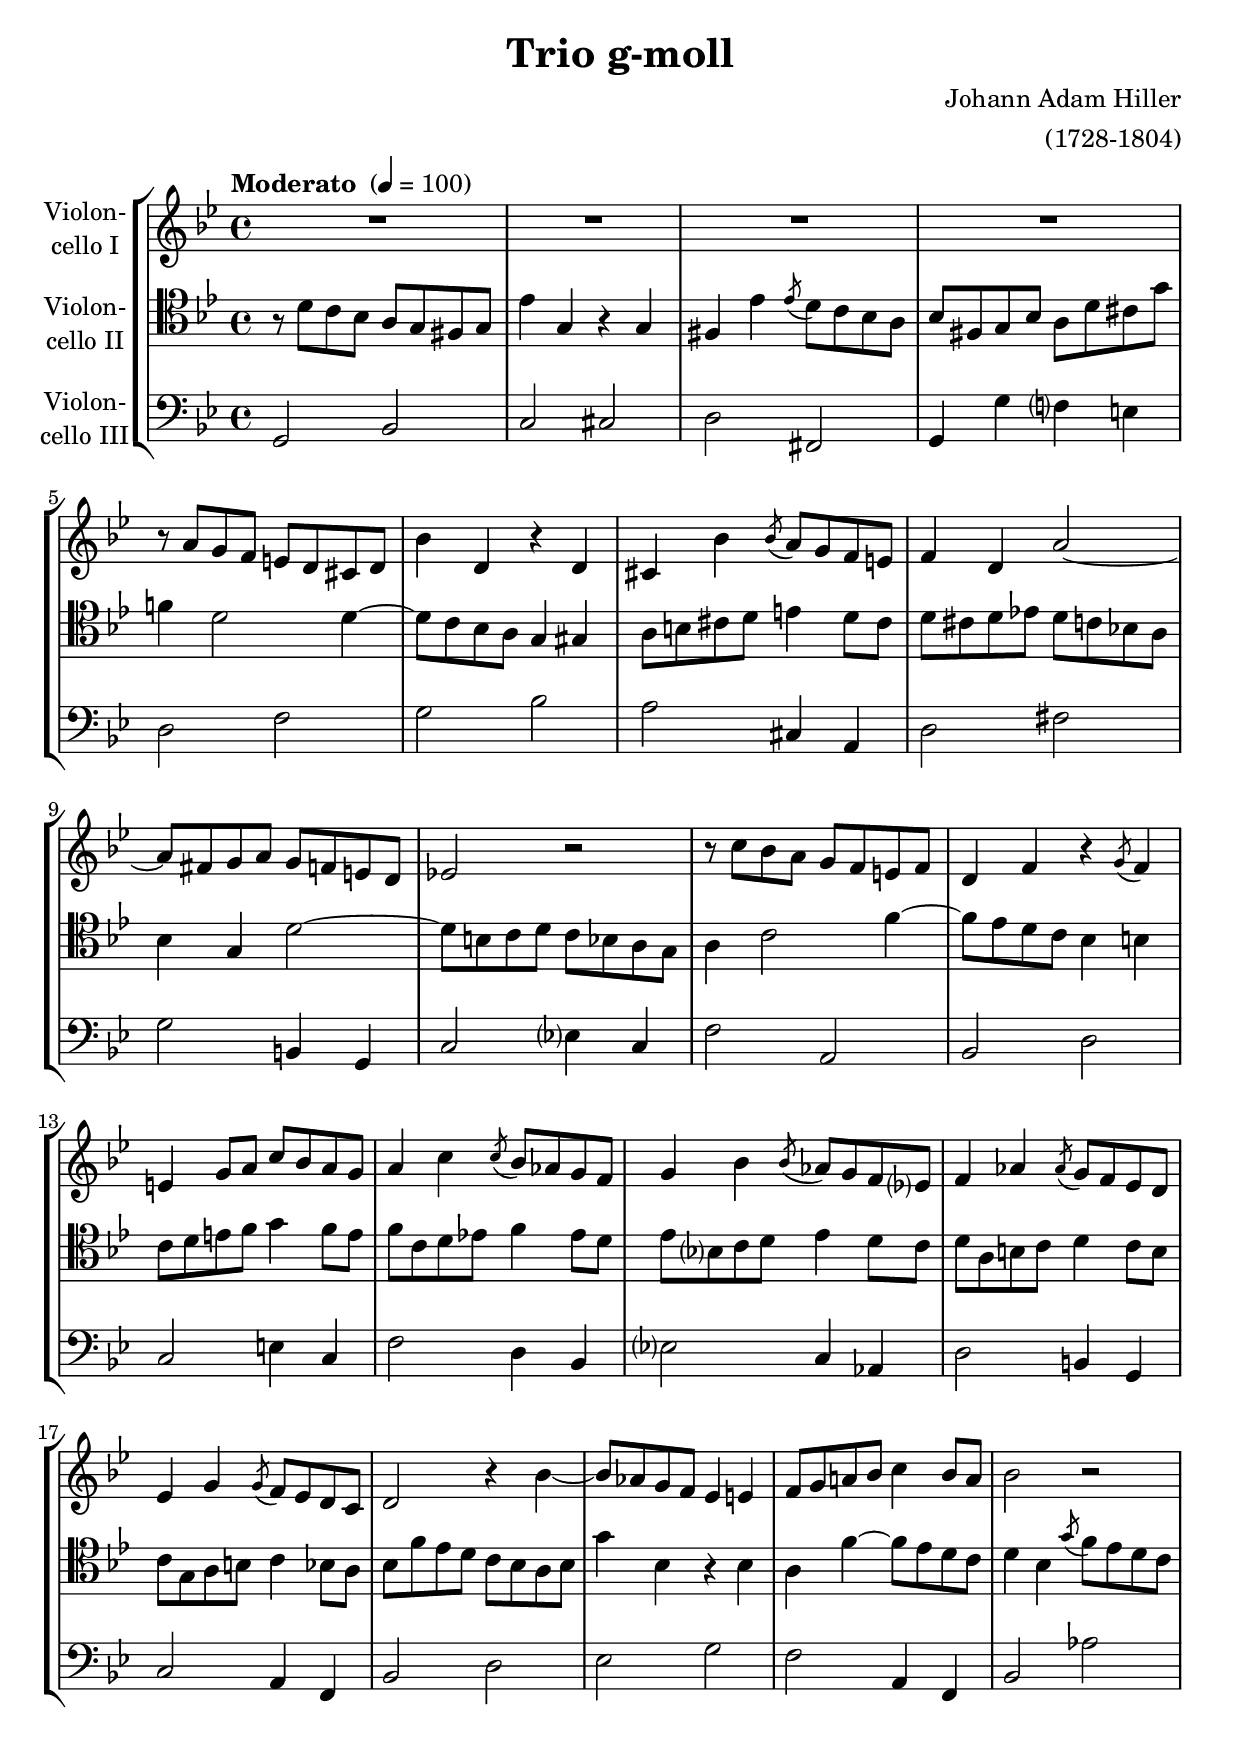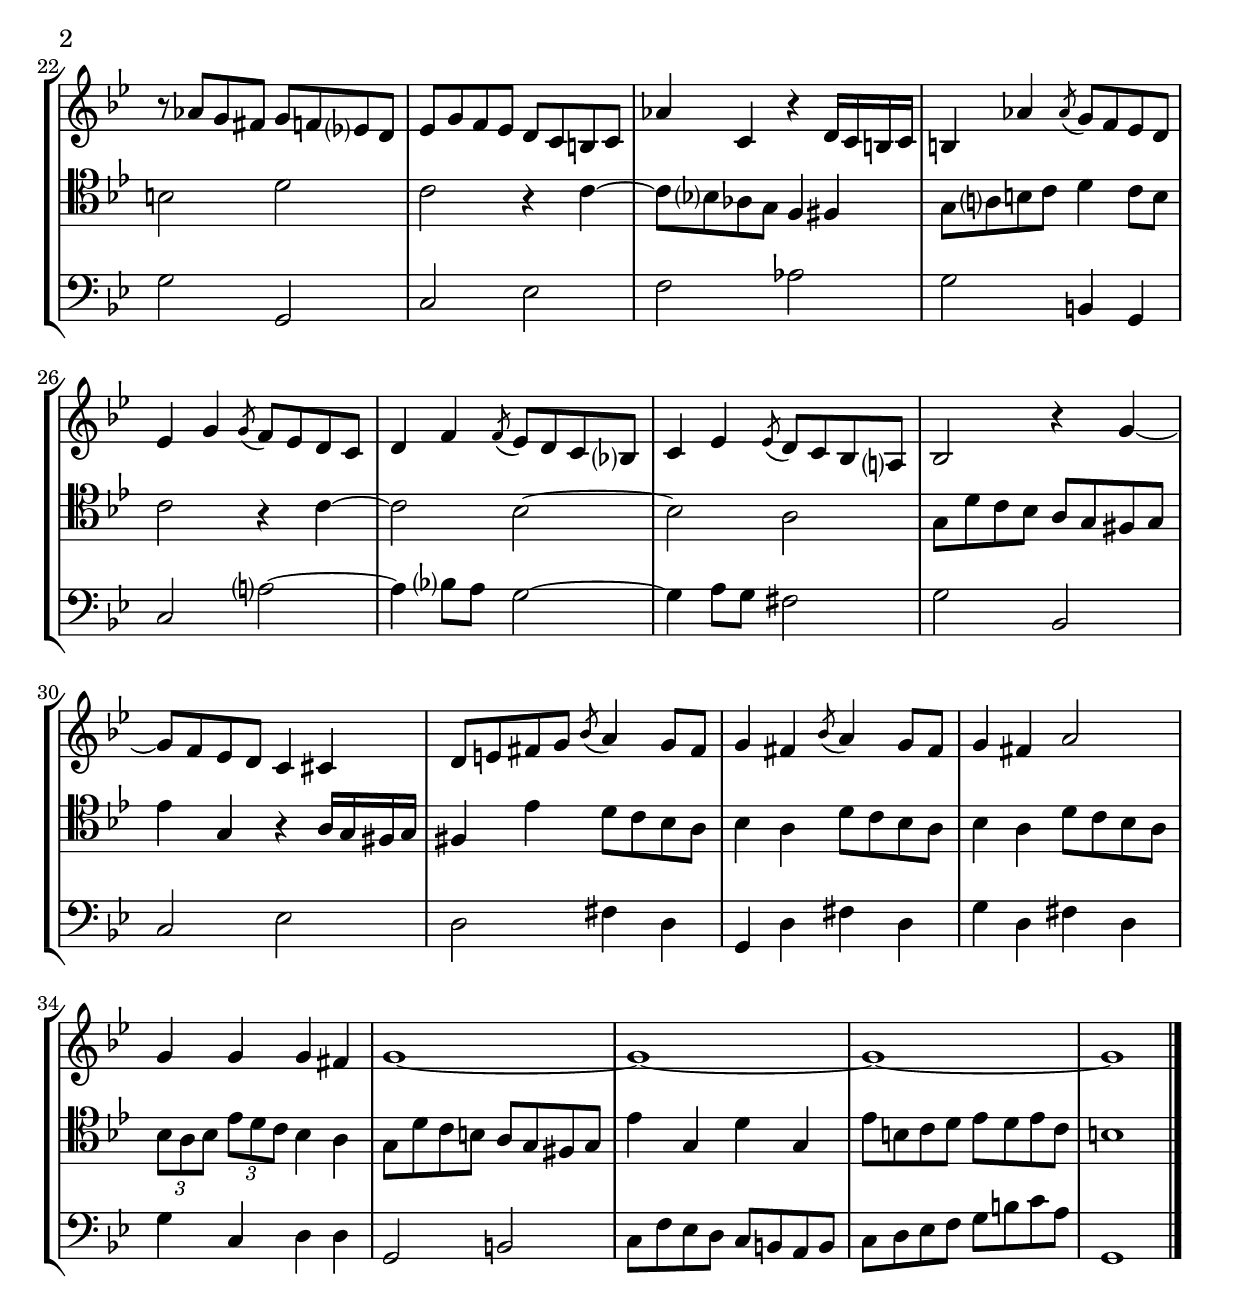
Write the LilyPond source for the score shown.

\version "2.14.2"
\include "deutsch.ly"

#(set-global-staff-size 22)

\header {
  title     = "Trio g-moll"
  composer  = "Johann Adam Hiller"
  arranger  = "(1728-1804)"
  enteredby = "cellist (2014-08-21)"
}

voiceconsts = {
 \key g \minor
 \time 4/4
 \tempo "Moderato " 4=100
% \numericTimeSignature
 \compressFullBarRests
 \set tupletSpannerDuration = #(ly:make-moment 1 4)
}

mihi = "string ensemble 1"
%mihi = "clarinet"
%mihi = "accordion"
%milo = "bassoon"
milo = "harpsichord"

va = \relative c'' {
  \voiceconsts
  \clef "treble"

  R1*4
  r8 a g f e d cis d
  b'4 d, r d
  cis b' \acciaccatura b8 a g f e
  f4 d a'2~

  a8 fis g a g f e d
  es!2 r
  r8 c' b a g f e f
  d4 f r \acciaccatura g8 f4

  e g8 a c b a g
  a4 c \acciaccatura c8 b as g f
  g4 b \acciaccatura b8 as g f es?
  f4 as \acciaccatura as8 g f es d

  es4 g \acciaccatura g8 f es d c
  d2 r4 b'~
  b8 as g f es4 e
  f8 g a! b c4 b8 a
  b2 r

  r8 as g fis g f es? d
  es g f es d c h c
  as'4 c, r d16 c h c
  h4 as' \acciaccatura as8 g f es d

  es4 g \acciaccatura g8 f es d c
  d4 f \acciaccatura f8 es d c b?
  c4 es \acciaccatura es8 d c b a?
  b2 r4 g'~

  g8 f es d c4 cis
  d8 e fis g \acciaccatura b8 a4 g8 fis
  g4 fis \acciaccatura b8 a4 g8 fis

  g4 fis a2
  g4 g g fis
  g1~
  g~
  g~
  g \bar "|."
}

vb = \relative c' {
  \voiceconsts
  \clef "tenor"

  r8 d c b a g fis g
  es'4 g, r g
  fis es' \acciaccatura es8 d c b a
  b fis g b a d cis g'

  f!4 d2 d4~
  d8 c b a g4 gis
  a8 h cis d e4 d8 cis
  d cis d es! d c b! a

  b4 g d'2~
  d8 h c d c b a g
  a4 c2 f4~
  f8 es d c b4 h

  c8 d e f g4 f8 e
  f c d es! f4 es8 d
  es b? c d es4 d8 c
  d a h c d4 c8 h

  c g a h c4 b8 a
  b f' es d c b a b
  g'4 b, r b
  a f'~ f8 es d c

  d4 b \acciaccatura g'8 f es d c
  h2 d
  c r4 c~
  c8 b? as g f4 fis
  g8 a? h c d4 c8 h

  c2 r4 c~
  c2 b~
  b a
  g8 d' c b a g fis g
  es'4 g, r a16 g fis g

  fis4 es' d8 c b a
  b4 a d8 c b a
  b4 a d8 c b a
  \times 2/3 { b a b es d c } b4 a

  g8 d' c h a g fis g
  es'4 g, d' g,
  es'8 h c d es d es c
  h1 \bar "|."
}

vc = \relative c {
  \voiceconsts
  \clef "bass"

  g2 b
  c cis
  d fis,
  g4 g' f? e
  d2 f
  g b

  a cis,4 a
  d2 fis
  g h,4 g
  c2 es?4 c
  f2 a,
  b d

  c e4 c
  f2 d4 b
  es?2 c4 as
  d2 h4 g
  c2 a4 f
  b2 d

  es g
  f a,4 f
  b2 as'
  g g,
  c es
  f as

  g h,4 g
  c2 a'?~
  a4 b?8 a g2~
  g4 a8 g fis2
  g b,
  c es

  d fis4 d
  g, d' fis d
  g d fis d
  g c, d d

  g,2 h
  c8 f es d c h a h
  c d es f g h c a
  g,1 \bar "|."
}


music = \new StaffGroup <<
      \new Staff {
	\set Staff.midiInstrument = \mihi
	\set Staff.instrumentName = \markup \center-column { "Violon-" "cello I" }
	\transpose g g { \va }
      }

      \new Staff {
	\set Staff.midiInstrument = \mihi
	\set Staff.instrumentName = \markup \center-column { "Violon-" "cello II" }
	\transpose g g { \vb }
      }

      \new Staff {
	\set Staff.midiInstrument = \milo
	\set Staff.instrumentName = \markup \center-column { "Violon-" "cello III" }
	\transpose g g { \vc }
      }
>>

\book {
  \score {
    \music
    \layout {}
  }

  \score {
    \unfoldRepeats \music

    \midi {
      \context {
        \Score
      }
    }
  }
}
